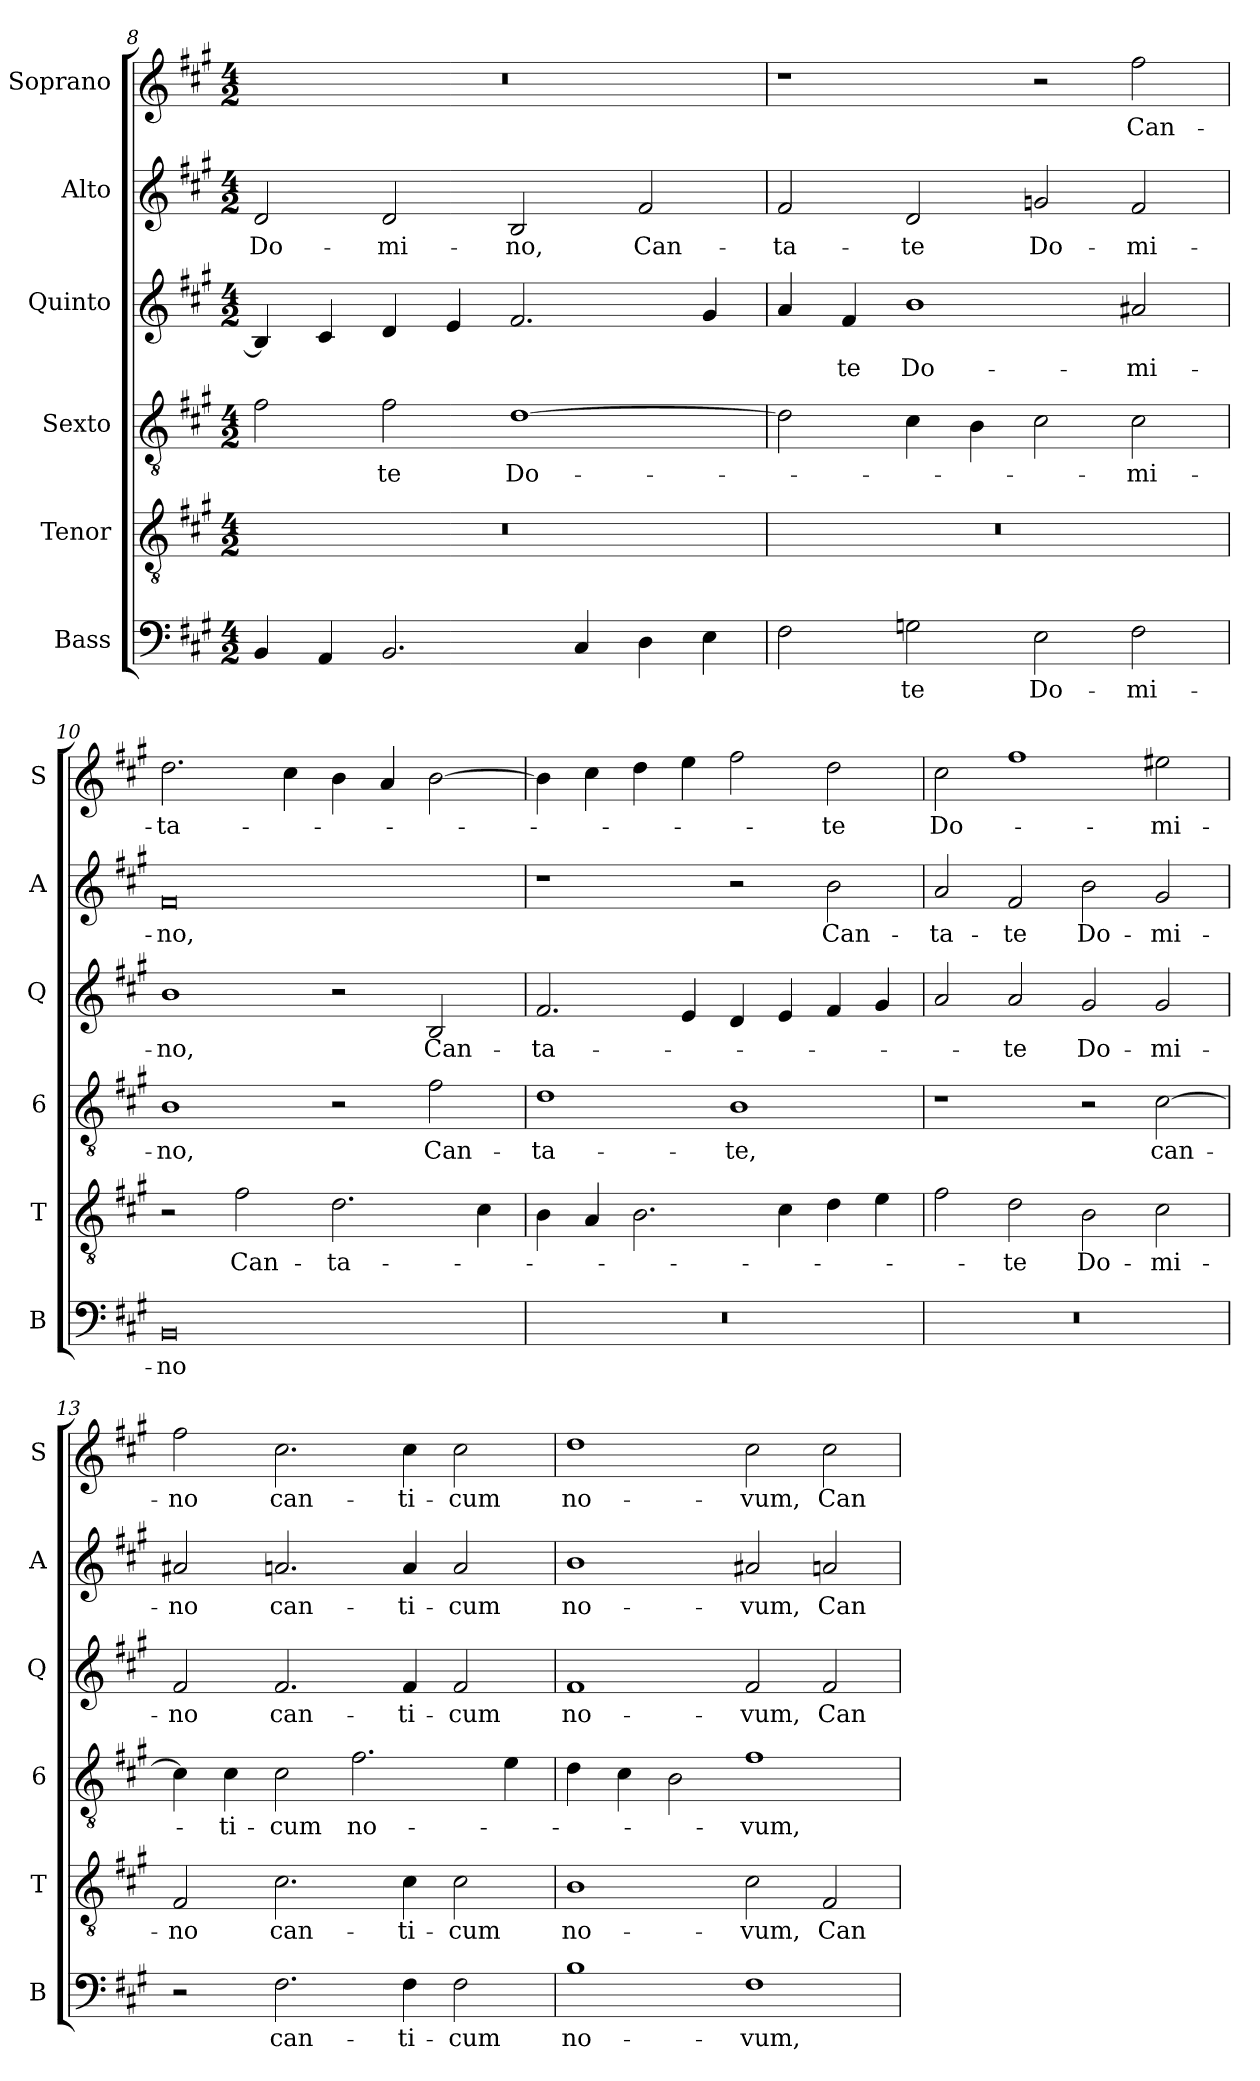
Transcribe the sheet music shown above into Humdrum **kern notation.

**kern	**text	**kern	**text	**kern	**text	**kern	**text	**kern	**text	**kern	**text
*part6	*part6	*part5	*part5	*part4	*part4	*part3	*part3	*part2	*part2	*part1	*part1
*staff6	*staff6	*staff5	*staff5	*staff4	*staff4	*staff3	*staff3	*staff2	*staff2	*staff1	*staff1
*I"Bass	*	*I"Tenor	*	*I"Sexto	*	*I"Quinto	*	*I"Alto	*	*I"Soprano	*
*I'B	*	*I'T	*	*I'6	*	*I'Q	*	*I'A	*	*I'S	*
!!LO:PB:g=z
*clefF4	*	*clefGv2	*	*clefGv2	*	*clefG2	*	*clefG2	*	*clefG2	*
*k[f#c#g#]	*	*k[f#c#g#]	*	*k[f#c#g#]	*	*k[f#c#g#]	*	*k[f#c#g#]	*	*k[f#c#g#]	*
*A:	*	*A:	*	*A:	*	*A:	*	*A:	*	*A:	*
*M4/2	*	*M4/2	*	*M4/2	*	*M4/2	*	*M4/2	*	*M4/2	*
=8	=8	=8	=8	=8	=8	=8	=8	=8	=8	=8	=8
!	!	!	!	!	!	!	!	!	!LO:LY:b	!	!
4BB/	.	0r	.	2f#\	.	4B/]	.	2d/	Do-	0r	.
4AA/	.	.	.	.	.	4c#/	.	.	.	.	.
!	!	!	!	!	!LO:LY:b	!	!	!	!LO:LY:b	!	!
2.BB/	.	.	.	2f#\	-te	4d/	.	2d/	-mi-	.	.
.	.	.	.	.	.	4e/	.	.	.	.	.
!	!	!	!	!	!LO:LY:b	!	!	!	!LO:LY:b	!	!
.	.	.	.	[1d	Do-	2.f#/	.	2B/	-no,	.	.
4C#/	.	.	.	.	.	.	.	.	.	.	.
!	!	!	!	!	!	!	!	!	!LO:LY:b	!	!
4D\	.	.	.	.	.	.	.	2f#/	Can-	.	.
4E\	.	.	.	.	.	4g#/	.	.	.	.	.
=9	=9	=9	=9	=9	=9	=9	=9	=9	=9	=9	=9
!	!	!	!	!	!	!	!	!	!LO:LY:b	!	!
2F#\	.	0r	.	2d\]	.	4a/	.	2f#/	-ta-	1r	.
!	!	!	!	!	!	!	!LO:LY:b	!	!	!	!
.	.	.	.	.	.	4f#/	-te	.	.	.	.
!	!LO:LY:b	!	!	!	!	!	!LO:LY:b	!	!LO:LY:b	!	!
2Gn\	-te	.	.	4c#\	.	1b	Do-	2d/	-te	.	.
.	.	.	.	4B\	.	.	.	.	.	.	.
!	!LO:LY:b	!	!	!	!	!	!	!	!LO:LY:b	!	!
2E\	Do-	.	.	2c#\	.	.	.	2gn/	Do-	2r	.
!	!LO:LY:b	!	!	!	!LO:LY:b	!	!LO:LY:b	!	!LO:LY:b	!	!LO:LY:b
2F#\	-mi-	.	.	2c#\	-mi-	2a#X/	-mi-	2f#/	-mi-	2ff#\	Can-
=10	=10	=10	=10	=10	=10	=10	=10	=10	=10	=10	=10
!	!LO:LY:b	!	!	!	!LO:LY:b	!	!LO:LY:b	!	!LO:LY:b	!	!LO:LY:b
0BB	-no	2r	.	1B	-no,	1b	-no,	0f#	-no,	2.dd\	-ta-
!	!	!	!LO:LY:b	!	!	!	!	!	!	!	!
.	.	2f#\	Can-	.	.	.	.	.	.	.	.
.	.	.	.	.	.	.	.	.	.	4cc#\	.
!	!	!	!LO:LY:b	!	!	!	!	!	!	!	!
.	.	2.d\	-ta-	2r	.	2r	.	.	.	4b\	.
.	.	.	.	.	.	.	.	.	.	4a/	.
!	!	!	!	!	!LO:LY:b	!	!LO:LY:b	!	!	!	!
.	.	.	.	2f#\	Can-	2B/	Can-	.	.	[2b\	.
.	.	4c#\	.	.	.	.	.	.	.	.	.
!!LO:LB:g=z
=11	=11	=11	=11	=11	=11	=11	=11	=11	=11	=11	=11
!	!	!	!	!	!LO:LY:b	!	!LO:LY:b	!	!	!	!
0r	.	4B\	.	1d	-ta-	2.f#/	-ta-	1r	.	4b\]	.
.	.	4A/	.	.	.	.	.	.	.	4cc#\	.
.	.	2.B\	.	.	.	.	.	.	.	4dd\	.
.	.	.	.	.	.	4e/	.	.	.	4ee\	.
!	!	!	!	!	!LO:LY:b	!	!	!	!	!	!
.	.	.	.	1B	-te,	4d/	.	2r	.	2ff#\	.
.	.	4c#\	.	.	.	4e/	.	.	.	.	.
!	!	!	!	!	!	!	!	!	!LO:LY:b	!	!LO:LY:b
.	.	4d\	.	.	.	4f#/	.	2b\	Can-	2dd\	-te
.	.	4e\	.	.	.	4g#/	.	.	.	.	.
=12	=12	=12	=12	=12	=12	=12	=12	=12	=12	=12	=12
!	!	!	!	!	!	!	!	!	!LO:LY:b	!	!LO:LY:b
0r	.	2f#\	.	1r	.	2a/	.	2a/	-ta-	2cc#\	Do-
!	!	!	!LO:LY:b	!	!	!	!LO:LY:b	!	!LO:LY:b	!	!
.	.	2d\	-te	.	.	2a/	-te	2f#/	-te	1ff#	.
!	!	!	!LO:LY:b	!	!	!	!LO:LY:b	!	!LO:LY:b	!	!
.	.	2B\	Do-	2r	.	2g#/	Do-	2b\	Do-	.	.
!	!	!	!LO:LY:b	!	!LO:LY:b	!	!LO:LY:b	!	!LO:LY:b	!	!LO:LY:b
.	.	2c#\	-mi-	[2c#\	can-	2g#/	-mi-	2g#/	-mi-	2ee#X\	-mi-
=13	=13	=13	=13	=13	=13	=13	=13	=13	=13	=13	=13
!	!	!	!LO:LY:b	!	!	!	!LO:LY:b	!	!LO:LY:b	!	!LO:LY:b
2r	.	2F#/	-no	4c#\]	.	2f#/	-no	2a#X/	-no	2ff#\	-no
!	!	!	!	!	!LO:LY:b	!	!	!	!	!	!
.	.	.	.	4c#\	-ti-	.	.	.	.	.	.
!	!LO:LY:b	!	!LO:LY:b	!	!LO:LY:b	!	!LO:LY:b	!	!LO:LY:b	!	!LO:LY:b
2.F#\	can-	2.c#\	can-	2c#\	-cum	2.f#/	can-	2.an/	can-	2.cc#\	can-
!	!	!	!	!	!LO:LY:b	!	!	!	!	!	!
.	.	.	.	2.f#\	no-	.	.	.	.	.	.
!	!LO:LY:b	!	!LO:LY:b	!	!	!	!LO:LY:b	!	!LO:LY:b	!	!LO:LY:b
4F#\	-ti-	4c#\	-ti-	.	.	4f#/	-ti-	4a/	-ti-	4cc#\	-ti-
!	!LO:LY:b	!	!LO:LY:b	!	!	!	!LO:LY:b	!	!LO:LY:b	!	!LO:LY:b
2F#\	-cum	2c#\	-cum	.	.	2f#/	-cum	2a/	-cum	2cc#\	-cum
.	.	.	.	4e\	.	.	.	.	.	.	.
=14	=14	=14	=14	=14	=14	=14	=14	=14	=14	=14	=14
!	!LO:LY:b	!	!LO:LY:b	!	!	!	!LO:LY:b	!	!LO:LY:b	!	!LO:LY:b
1B	no-	1B	no-	4d\	.	1f#	no-	1b	no-	1dd	no-
.	.	.	.	4c#\	.	.	.	.	.	.	.
.	.	.	.	2B\	.	.	.	.	.	.	.
!	!LO:LY:b	!	!LO:LY:b	!	!LO:LY:b	!	!LO:LY:b	!	!LO:LY:b	!	!LO:LY:b
1F#	-vum,	2c#\	-vum,	1f#	-vum,	2f#/	-vum,	2a#X/	-vum,	2cc#\	-vum,
!	!	!	!LO:LY:b	!	!	!	!LO:LY:b	!	!LO:LY:b	!	!LO:LY:b
.	.	2F#/	Can-	.	.	2f#/	Can-	2an/	Can-	2cc#\	Can-
=	=	=	=	=	=	=	=	=	=	=	=
*-	*-	*-	*-	*-	*-	*-	*-	*-	*-	*-	*-
